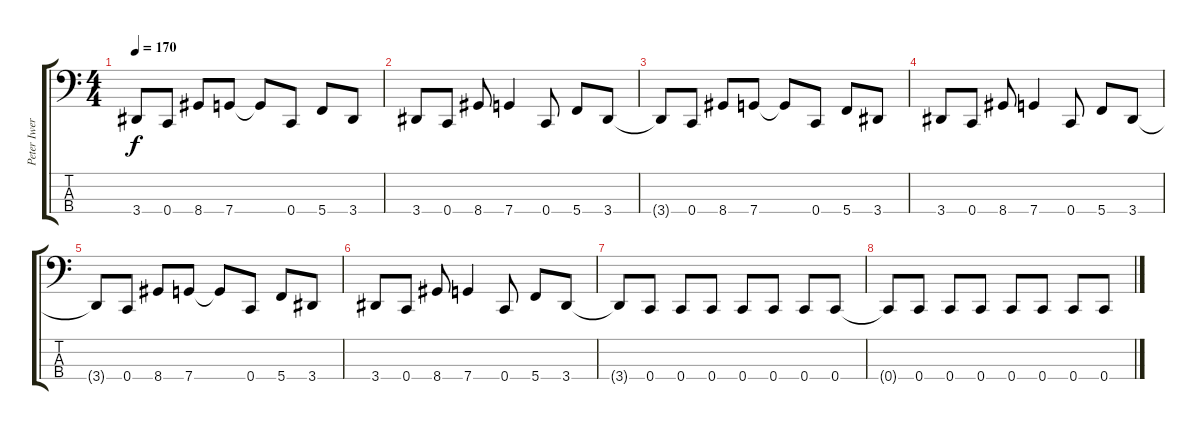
\track ("Peter Iwers" "Peter Iwer") {instrument electricbasspick}
\staff {score tabs}
\tuning (Eb2 Bb1 F1 C1) {hide}
\ts (4 4)
\tempo 170
\clef f4
\ks c
3.4{t}.8{dy f} 0.4.8 8.4.8 7.4.8 7.4{t}.8 0.4.8 5.4.8 3.4.8 |
3.4.8 0.4.8 8.4.8 7.4.4 0.4.8 5.4.8 3.4.8 |
3.4{t}.8 0.4.8 8.4.8 7.4.8 7.4{t}.8 0.4.8 5.4.8 3.4.8 |
3.4.8 0.4.8 8.4.8 7.4.4 0.4.8 5.4.8 3.4.8 |
3.4{t}.8 0.4.8 8.4.8 7.4.8 7.4{t}.8 0.4.8 5.4.8 3.4.8 |
3.4.8 0.4.8 8.4.8 7.4.4 0.4.8 5.4.8 3.4.8 |
3.4{t}.8 0.4.8 0.4.8 0.4.8 0.4.8 0.4.8 0.4.8 0.4.8 |
0.4{t}.8 0.4.8 0.4.8 0.4.8 0.4.8 0.4.8 0.4.8 0.4.8
